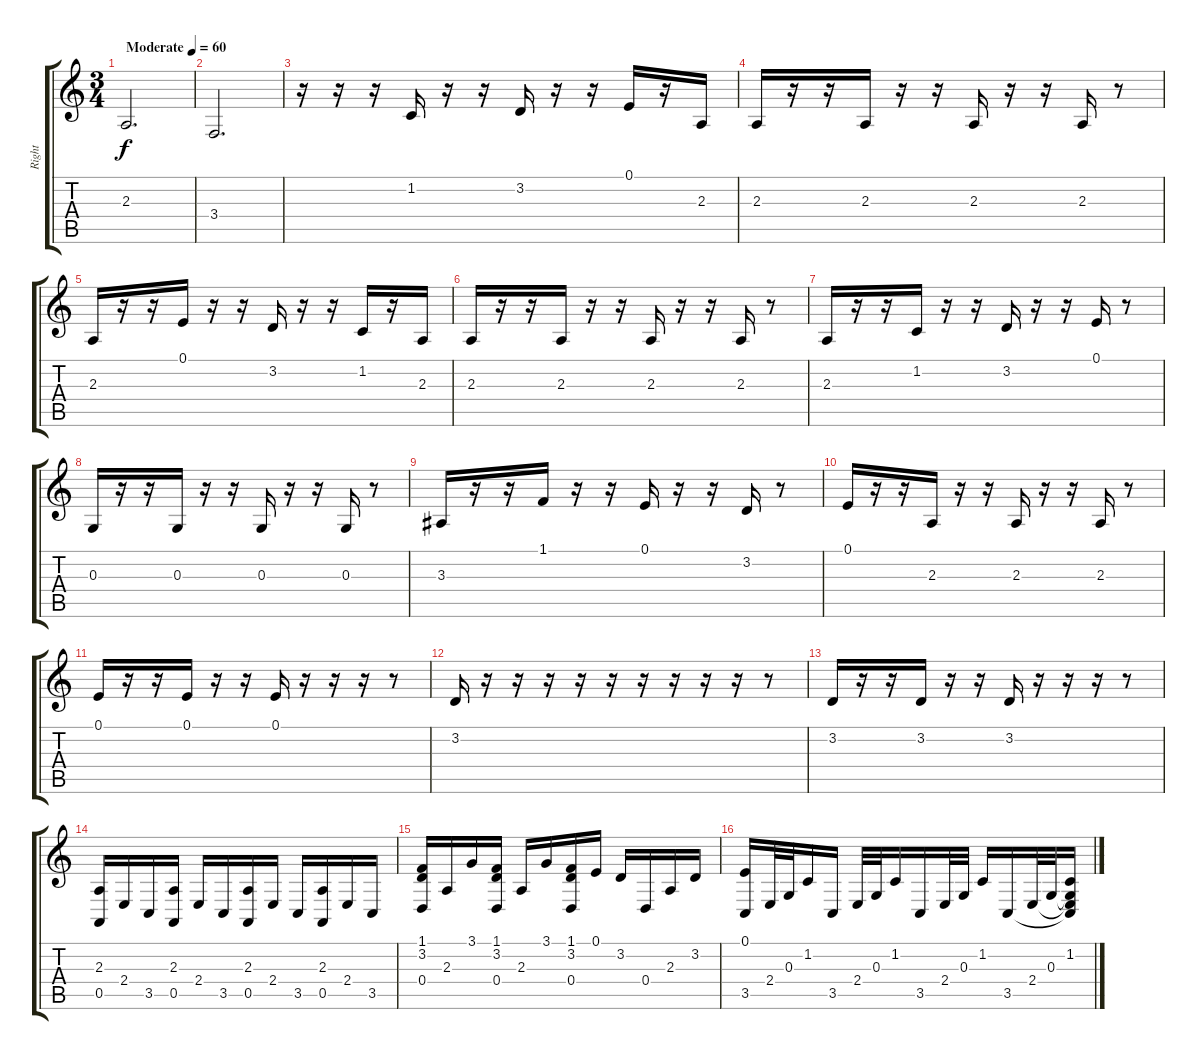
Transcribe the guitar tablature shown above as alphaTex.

\track ("Right" "Right") {instrument acousticgrandpiano}
\staff {score tabs}
\tuning (E4 B3 G3 D3 A2 E2) {hide}
\ts (3 4)
\tempo (60 "Moderate")
\clef g2
\ks c
2.3.2{d dy f instrument acousticgrandpiano} |
3.4.2{d} |
r.16 r.16 r.16 1.2.16 r.16 r.16 3.2.16 r.16 r.16 0.1.16 r.16 2.3.16 |
2.3.16 r.16 r.16 2.3.16 r.16 r.16 2.3.16 r.16 r.16 2.3.16 r.8 |
2.3.16 r.16 r.16 0.1.16 r.16 r.16 3.2.16 r.16 r.16 1.2.16 r.16 2.3.16 |
2.3.16 r.16 r.16 2.3.16 r.16 r.16 2.3.16 r.16 r.16 2.3.16 r.8 |
2.3.16 r.16 r.16 1.2.16 r.16 r.16 3.2.16 r.16 r.16 0.1.16 r.8 |
0.3.16 r.16 r.16 0.3.16 r.16 r.16 0.3.16 r.16 r.16 0.3.16 r.8 |
3.3.16 r.16 r.16 1.1.16 r.16 r.16 0.1.16 r.16 r.16 3.2.16 r.8 |
0.1.16 r.16 r.16 2.3.16 r.16 r.16 2.3.16 r.16 r.16 2.3.16 r.8 |
0.1.16 r.16 r.16 0.1.16 r.16 r.16 0.1.16 r.16 r.16 r.16 r.8 |
3.2.16 r.16 r.16 r.16 r.16 r.16 r.16 r.16 r.16 r.16 r.8 |
3.2.16 r.16 r.16 3.2.16 r.16 r.16 3.2.16 r.16 r.16 r.16 r.8 |
(2.3 0.5).16 2.4.16 3.5.16 (2.3 0.5).16 2.4.16 3.5.16 (2.3 0.5).16 2.4.16 3.5.16 (2.3 0.5).16 2.4.16 3.5.16 |
(1.1 3.2 0.4).16 2.3.16 3.1.16 (1.1 3.2 0.4).16 2.3.16 3.1.16 (1.1 3.2 0.4).16 0.1.16 3.2.16 0.4.16 2.3.16 3.2.16 |
(0.1 3.5).16 2.4.32 0.3.32 1.2.16 3.5.16 2.4.32 0.3.32 1.2.16 3.5.16 2.4.32 0.3.32 1.2.16 3.5.16 2.4.32 0.3.32 (1.2 0.3{t} 2.4{t} 3.5{t}).16
